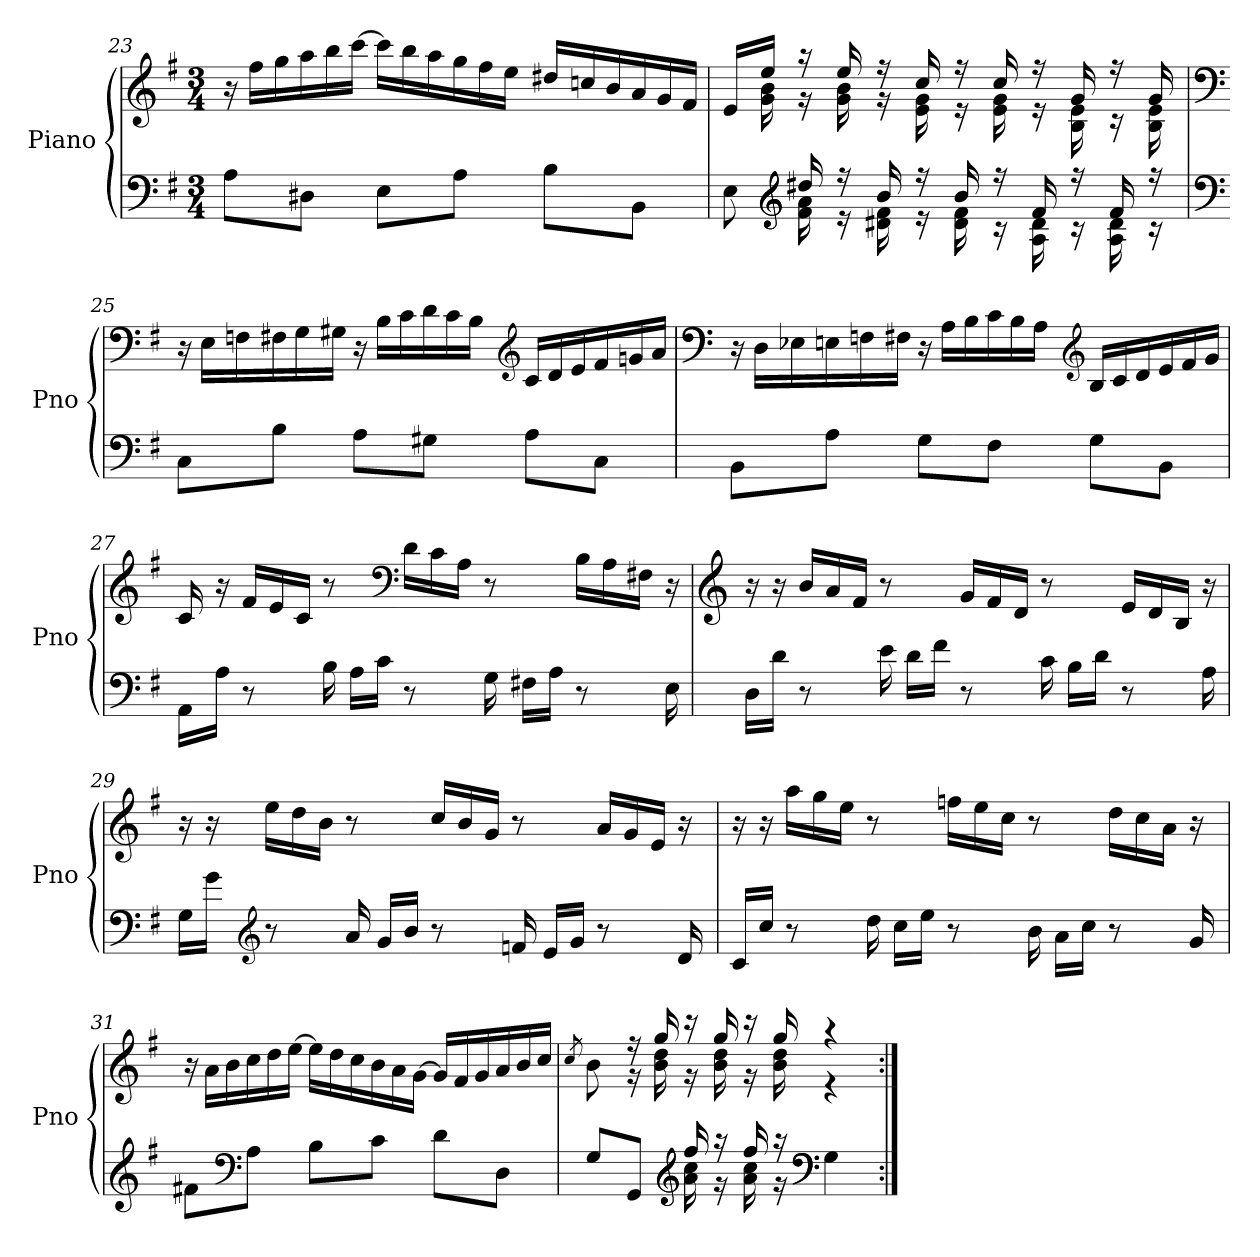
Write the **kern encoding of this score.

**kern	**kern
*part1	*part1
*staff2	*staff1
*I"Piano	*
*I'Pno	*
*clefF4	*clefG2
*k[f#]	*k[f#]
*M3/4	*M3/4
*	*Xtuplet
=23	=23
8A\L	24r
.	24ff#\LL
.	24gg\
8D#X\J	24aa\
.	24bb\
.	[24ccc\JJ
8E\L	24ccc\LL]
.	24bb\
.	24aa\
8A\J	24gg\
.	24ff#\
.	24ee\JJ
8B\L	24dd#X/LL
.	24ccn/
.	24b/
8BB\J	24a/
.	24g/
.	24f#/JJ
=24	=24
*^	*^
8E\	8ryy	16e/LL	16ryy
.	.	16ee/JJ	16g\ 16b\
*clefG2	*	*	*
16dd#X/	16f#\ 16a\	16r	16r
16r	16r	16ee/	16g\ 16b\
16b/	16d#X\ 16f#\	16r	16r
16r	16r	16cc/	16e\ 16g\
16b/	16d#\ 16f#\	16r	16r
16r	16r	16cc/	16e\ 16g\
16f#/	16A\ 16d#\	16r	16r
16r	16r	16g/	16B\ 16e\
16f#/	16A\ 16d#\	16r	16r
16r	16r	16g/	16B\ 16e\
*v	*v	*	*
*	*v	*v
!!LO:LB:g=z
=25	=25
*clefF4	*clefF4
8C\L	24r
.	24E\LL
.	24Fn\
8B\J	24F#X\
.	24G\
.	24G#X\JJ
8A\L	24r
.	24B\LL
.	24c\
8G#X\J	24d\
.	24c\
.	24B\JJ
*	*clefG2
8A\L	24c/LL
.	24d/
.	24e/
8C\J	24f#/
.	24gn/
.	24a/JJ
=26	=26
*	*clefF4
8BB\L	24r
.	24D\LL
.	24E-X\
8A\J	24En\
.	24Fn\
.	24F#X\JJ
8G\L	24r
.	24A\LL
.	24B\
8F#\J	24c\
.	24B\
.	24A\JJ
*	*clefG2
8G\L	24B/LL
.	24c/
.	24d/
8BB\J	24e/
.	24f#/
.	24g/JJ
!!LO:LB:g=z
=27	=27
*Xtuplet	*
24AA\LL	24c/
24A\JJ	24r
8r	24f#/LL
.	24e/
.	24c/JJ
24B\	8r
24A\LL	.
24c\JJ	.
*	*clefF4
8r	24d\LL
.	24c\
.	24A\JJ
24G\	8r
24F#X\LL	.
24A\JJ	.
8r	24B\LL
.	24A\
.	24F#X\JJ
24E\	24r
=28	=28
*	*clefG2
24D\LL	24r
24d\JJ	24r
8r	24b/LL
.	24a/
.	24f#/JJ
24e\	8r
24d\LL	.
24f#\JJ	.
8r	24g/LL
.	24f#/
.	24d/JJ
24c\	8r
24B\LL	.
24d\JJ	.
8r	24e/LL
.	24d/
.	24B/JJ
24A\	24r
!!LO:LB:g=z
=29	=29
24G\LL	24r
24g\JJ	24r
*clefG2	*
8r	24ee\LL
.	24dd\
.	24b\JJ
24a/	8r
24g/LL	.
24b/JJ	.
8r	24cc/LL
.	24b/
.	24g/JJ
24fn/	8r
24e/LL	.
24g/JJ	.
8r	24a/LL
.	24g/
.	24e/JJ
24d/	24r
!!LO:PB:g=z
=30	=30
24c/LL	24r
24cc/JJ	24r
8r	24aa\LL
.	24gg\
.	24ee\JJ
24dd\	8r
24cc\LL	.
24ee\JJ	.
8r	24ffn\LL
.	24ee\
.	24cc\JJ
24b\	8r
24a\LL	.
24cc\JJ	.
8r	24dd\LL
.	24cc\
.	24a\JJ
24g/	24r
=31	=31
8f#X\L	24r
.	24a\LL
.	24b\
*clefF4	*
8A\J	24cc\
.	24dd\
.	[24ee\JJ
8B\L	24ee\LL]
.	24dd\
.	24cc\
8c\J	24b\
.	24a\
.	[24g\JJ
8d\L	24g/LL]
.	24f#/
.	24g/
8D\J	24a/
.	24b/
.	24cc/JJ
=32	=32
.	8qcc/
*^	*^
8G/L	4ryy	8b\	8ryy
8GG/J	.	16r	16r
.	.	16gg/	16b\ 16dd\
*clefG2	*	*	*
16ff#/	16a\ 16cc\	16r	16r
16r	16r	16gg/	16b\ 16dd\
16ff#/	16a\ 16cc\	16r	16r
16r	16r	16gg/	16b\ 16dd\
*clefF4	*	*	*
4G\	4ryy	4r	4r
*v	*v	*	*
*	*v	*v
=:|!	=:|!
*-	*-
